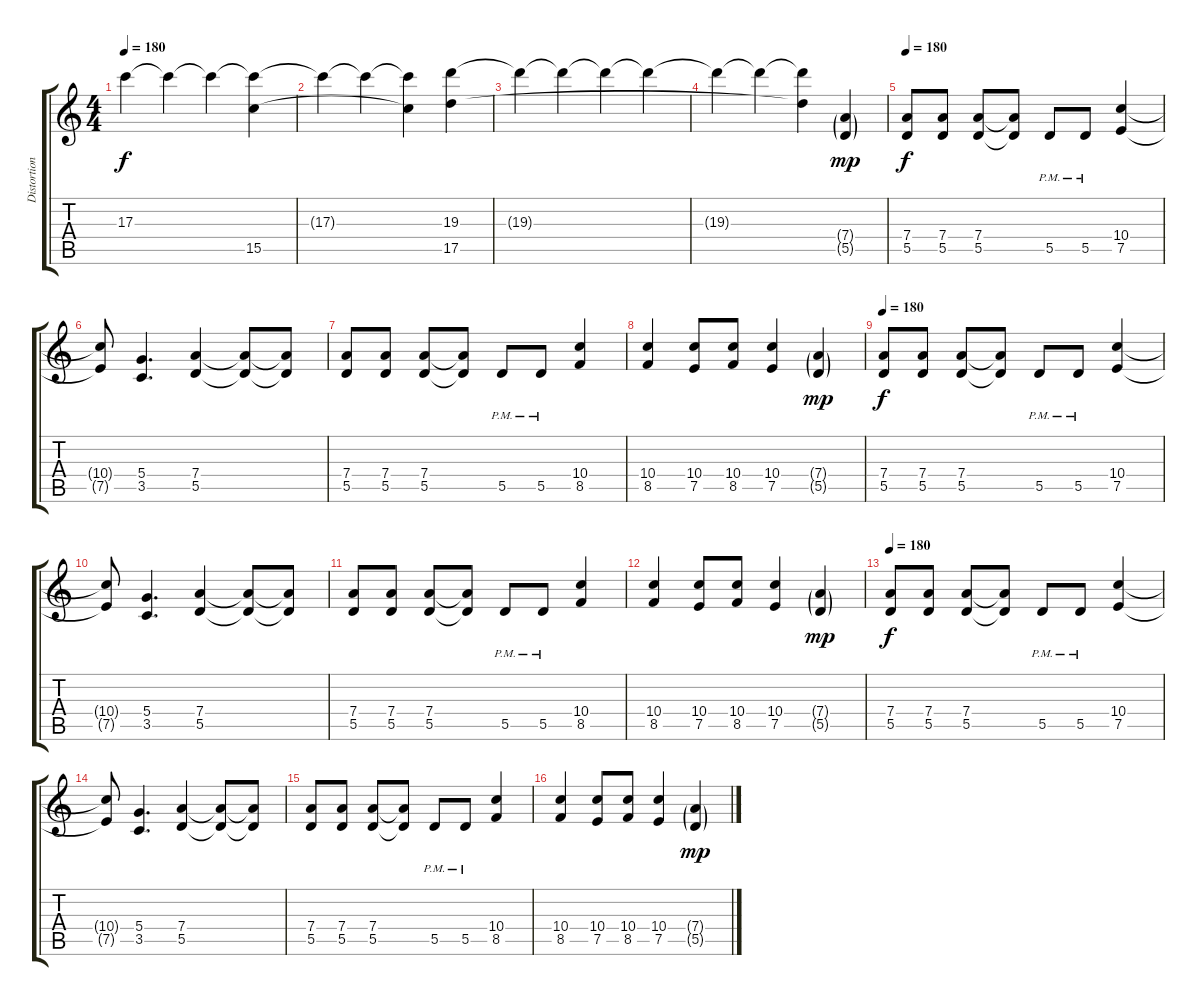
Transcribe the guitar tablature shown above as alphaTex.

\track ("Distortion 1" "Distortion") {instrument distortionguitar}
\staff {score tabs}
\tuning (E4 B3 G3 D3 A2 E2) {hide}
\ts (4 4)
\tempo 180
\clef g2
\ks c
17.3{t}.4{dy f} 17.3{t}.4 17.3{t}.4 (17.3{t} 15.5{t}).4 |
17.3{t}.4 17.3{t}.4 (17.3{t} 15.5{t}).4 (19.3 17.5).4 |
19.3{t}.4 19.3{t}.4 19.3{t}.4 19.3{t}.4 |
19.3{t}.4 19.3{t}.4 (19.3{t} 17.5{t}).4 (7.4{g} 5.5{g}).4{dy mp} |
\tempo 180
(7.4 5.5).8{dy f} (7.4 5.5).8 (7.4 5.5).8 (7.4{t} 5.5{t}).8 5.5{pm}.8 5.5{pm}.8 (10.4 7.5).4 |
(10.4{t} 7.5{t}).8 (5.4 3.5).4{d} (7.4 5.5).4 (7.4{t} 5.5{t}).8 (7.4{t} 5.5{t}).8 |
(7.4 5.5).8 (7.4 5.5).8 (7.4 5.5).8 (7.4{t} 5.5{t}).8 5.5{pm}.8 5.5{pm}.8 (10.4 8.5).4 |
(10.4 8.5).4 (10.4 7.5).8 (10.4 8.5).8 (10.4 7.5).4 (7.4{g} 5.5{g}).4{dy mp} |
\tempo 180
(7.4 5.5).8{dy f} (7.4 5.5).8 (7.4 5.5).8 (7.4{t} 5.5{t}).8 5.5{pm}.8 5.5{pm}.8 (10.4 7.5).4 |
(10.4{t} 7.5{t}).8 (5.4 3.5).4{d} (7.4 5.5).4 (7.4{t} 5.5{t}).8 (7.4{t} 5.5{t}).8 |
(7.4 5.5).8 (7.4 5.5).8 (7.4 5.5).8 (7.4{t} 5.5{t}).8 5.5{pm}.8 5.5{pm}.8 (10.4 8.5).4 |
(10.4 8.5).4 (10.4 7.5).8 (10.4 8.5).8 (10.4 7.5).4 (7.4{g} 5.5{g}).4{dy mp} |
\tempo 180
(7.4 5.5).8{dy f} (7.4 5.5).8 (7.4 5.5).8 (7.4{t} 5.5{t}).8 5.5{pm}.8 5.5{pm}.8 (10.4 7.5).4 |
(10.4{t} 7.5{t}).8 (5.4 3.5).4{d} (7.4 5.5).4 (7.4{t} 5.5{t}).8 (7.4{t} 5.5{t}).8 |
(7.4 5.5).8 (7.4 5.5).8 (7.4 5.5).8 (7.4{t} 5.5{t}).8 5.5{pm}.8 5.5{pm}.8 (10.4 8.5).4 |
(10.4 8.5).4 (10.4 7.5).8 (10.4 8.5).8 (10.4 7.5).4 (7.4{g} 5.5{g}).4{dy mp}
